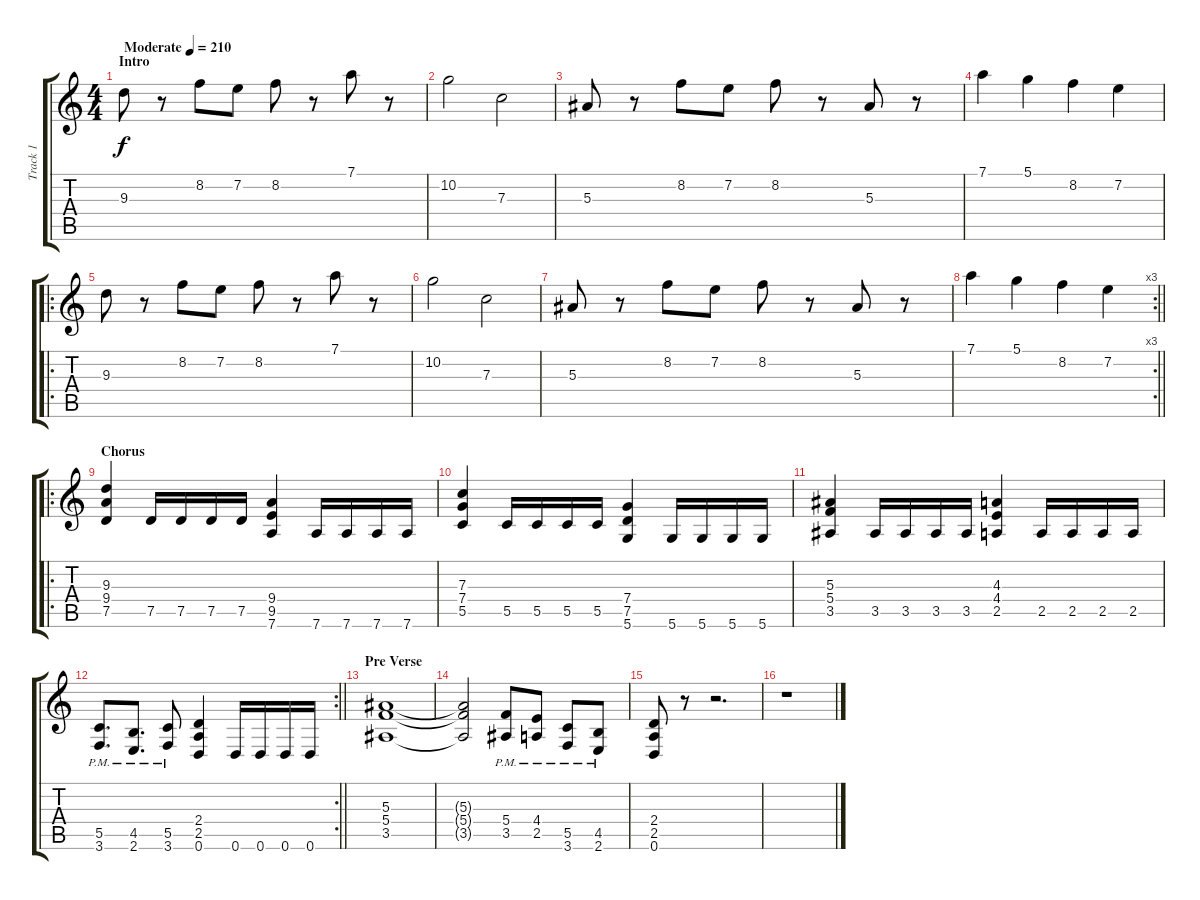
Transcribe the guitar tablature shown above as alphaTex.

\track ("Track 1" "Track 1") {instrument distortionguitar}
\staff {score tabs}
\tuning (D4 A3 F3 C3 G2 D2) {hide}
\ts (4 4)
\section ("" "Intro")
\tempo (210 "Moderate")
\clef g2
\ks c
9.3.8{dy f instrument distortionguitar} r.8 8.2.8 7.2.8 8.2.8 r.8 7.1.8 r.8 |
10.2.2 7.3.2 |
5.3.8 r.8 8.2.8 7.2.8 8.2.8 r.8 5.3.8 r.8 |
7.1.4 5.1.4 8.2.4 7.2.4 |
\ro
9.3.8 r.8 8.2.8 7.2.8 8.2.8 r.8 7.1.8 r.8 |
10.2.2 7.3.2 |
5.3.8 r.8 8.2.8 7.2.8 8.2.8 r.8 5.3.8 r.8 |
\rc 3
\barLineRight lightlight
7.1.4 5.1.4 8.2.4 7.2.4 |
\ro
\section ("" "Chorus")
(9.3 9.4 7.5).4 7.5.16 7.5.16 7.5.16 7.5.16 (9.4 9.5 7.6).4 7.6.16 7.6.16 7.6.16 7.6.16 |
(7.3 7.4 5.5).4 5.5.16 5.5.16 5.5.16 5.5.16 (7.4 7.5 5.6).4 5.6.16 5.6.16 5.6.16 5.6.16 |
(5.3 5.4 3.5).4 3.5.16 3.5.16 3.5.16 3.5.16 (4.3 4.4 2.5).4 2.5.16 2.5.16 2.5.16 2.5.16 |
\rc 2
\barLineRight lightlight
(5.5{pm} 3.6{pm}).8{d} (4.5{pm} 2.6{pm}).8{d} (5.5{pm} 3.6{pm}).8 (2.4 2.5 0.6).4 0.6.16 0.6.16 0.6.16 0.6.16 |
\section ("" "Pre Verse")
(5.3 5.4 3.5).1 |
(5.3{t} 5.4{t} 3.5{t}).2 (5.4{pm} 3.5{pm}).8 (4.4{pm} 2.5{pm}).8 (5.5{pm} 3.6{pm}).8 (4.5{pm} 2.6{pm}).8 |
(2.4 2.5 0.6).8 r.8 r.2{d} |
r.1
